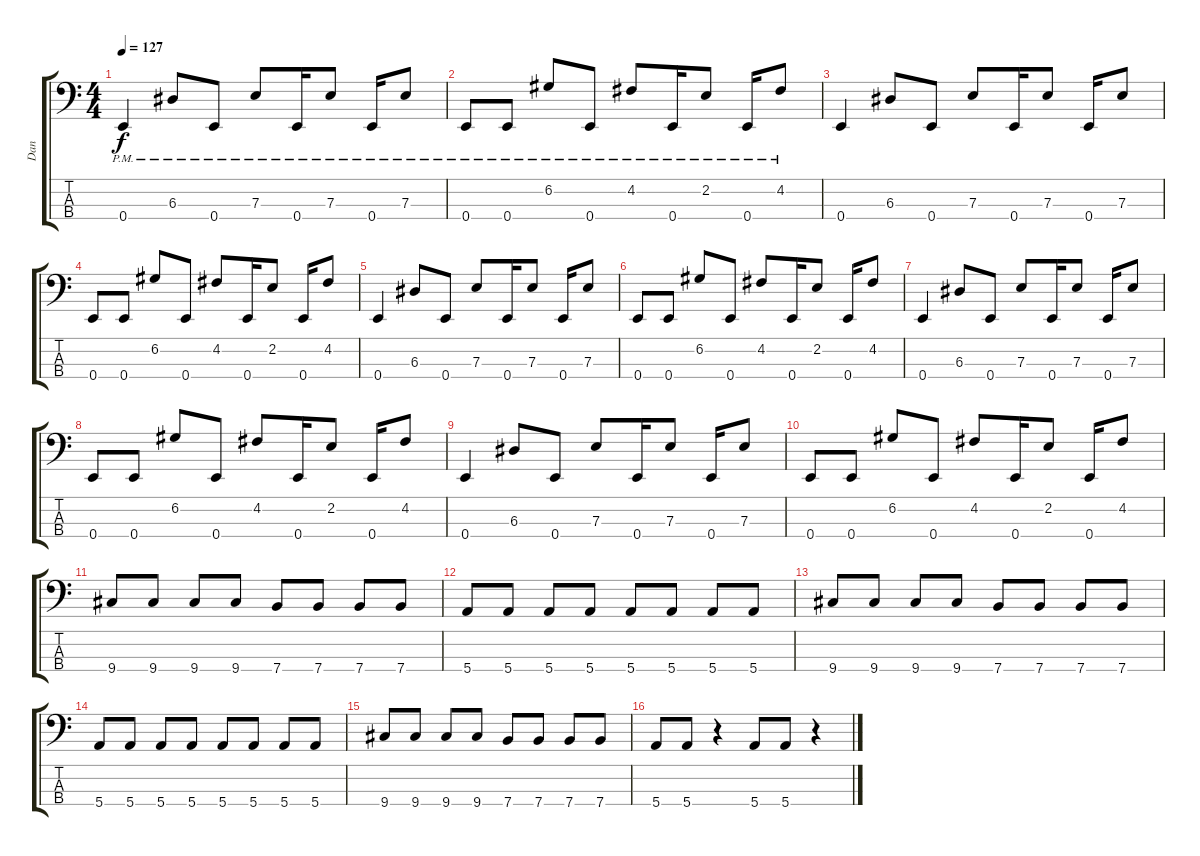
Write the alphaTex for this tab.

\track ("Dan" "Dan") {instrument electricbassfinger}
\staff {score tabs}
\tuning (G2 D2 A1 E1) {hide}
\ts (4 4)
\tempo 127
\clef f4
\ks c
0.4{pm}.4{dy f} 6.3{pm}.8 0.4{pm}.8 7.3{pm}.8 0.4{pm}.16 7.3{pm}.8 0.4{pm}.16 7.3{pm}.8 |
0.4{pm}.8 0.4{pm}.8 6.2{pm}.8 0.4{pm}.8 4.2{pm}.8 0.4{pm}.16 2.2{pm}.8 0.4{pm}.16 4.2{pm}.8 |
0.4.4 6.3.8 0.4.8 7.3.8 0.4.16 7.3.8 0.4.16 7.3.8 |
0.4.8 0.4.8 6.2.8 0.4.8 4.2.8 0.4.16 2.2.8 0.4.16 4.2.8 |
0.4.4 6.3.8 0.4.8 7.3.8 0.4.16 7.3.8 0.4.16 7.3.8 |
0.4.8 0.4.8 6.2.8 0.4.8 4.2.8 0.4.16 2.2.8 0.4.16 4.2.8 |
0.4.4 6.3.8 0.4.8 7.3.8 0.4.16 7.3.8 0.4.16 7.3.8 |
0.4.8 0.4.8 6.2.8 0.4.8 4.2.8 0.4.16 2.2.8 0.4.16 4.2.8 |
0.4.4 6.3.8 0.4.8 7.3.8 0.4.16 7.3.8 0.4.16 7.3.8 |
0.4.8 0.4.8 6.2.8 0.4.8 4.2.8 0.4.16 2.2.8 0.4.16 4.2.8 |
9.4.8 9.4.8 9.4.8 9.4.8 7.4.8 7.4.8 7.4.8 7.4.8 |
5.4.8 5.4.8 5.4.8 5.4.8 5.4.8 5.4.8 5.4.8 5.4.8 |
9.4.8 9.4.8 9.4.8 9.4.8 7.4.8 7.4.8 7.4.8 7.4.8 |
5.4.8 5.4.8 5.4.8 5.4.8 5.4.8 5.4.8 5.4.8 5.4.8 |
9.4.8 9.4.8 9.4.8 9.4.8 7.4.8 7.4.8 7.4.8 7.4.8 |
5.4.8 5.4.8 r.4 5.4.8 5.4.8 r.4
